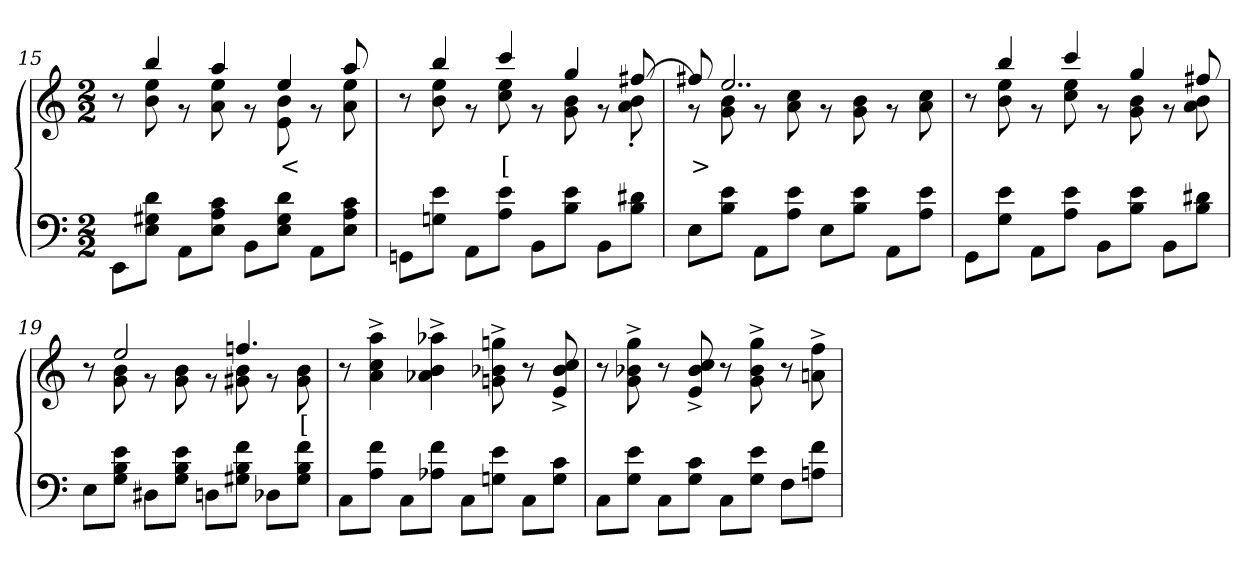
**kern	**kern	**text
*part2	*part1	*part1
*staff2	*staff1	*staff1
*clefF4	*clefG2	*
*k[]	*k[]	*
*M2/2	*M2/2	*
=15	=15	=15
*	*^	*
8EE\L	8ryy	8r	.
8E\ 8G#X\ 8d\J	4bb	8b 8ee	.
8AAL	.	8r	.
8E 8A 8cJ	4aa	8a 8ee	.
8BBL	.	8r	.
8E 8G# 8dJ	4ee	8e 8b	<
8AAL	.	8r	.
8E 8A 8cJ	8aa	8a 8ee	.
=16	=16	=16	=16
8GGnL	8ryy	8r	.
8Gn 8eJ	4bb	8b 8ee	.
8AAL	.	8r	.
8A 8eJ	4ccc	8cc 8ee	[
8BBL	.	8r	.
8B 8eJ	4gg	8g 8b	.
8BBL	.	8r	.
8B 8d#XJ	[8ff#X	8a'> 8b'>	.
=17	=17	=17	=17
8EL	8ff#X]	8r	>
8B 8eJ	2..ee	8g 8b	.
8AAL	.	8r	.
8A 8eJ	.	8a 8cc	.
8EL	.	8r	.
8B 8eJ	.	8g 8b	.
8AAL	.	8r	]
8A 8eJ	.	8a 8cc	.
=18	=18	=18	=18
8GGL	8ryy	8r	pp
8G 8eJ	4bb	8b 8ee	.
8AAL	.	8r	.
8A 8eJ	4ccc	8cc 8ee	.
8BBL	.	8r	.
8B 8eJ	4gg	8g 8b	.
8BBL	.	8r	.
8B 8d#XJ	8ff#X	8a 8b	.
=19	=19	=19	=19
8EL	8ryy	8r	<
8G 8B 8eJ	2ee	8g 8b	.
8D#XL	.	8r	.
8G 8B 8eJ	.	8g 8b	.
8DnL	.	8r	.
8G#X 8B 8fJ	4.ffn	8g#X 8b	.
8D-XL	.	8r	.
8G# 8B 8fJ	.	8g# 8b	[
*	*v	*v	*
=20	=20	=20
8CL	8r	f
8A 8fJ	4a^> 4cc^> 4aa^>	.
8CL	.	.
8A-X 8fJ	4a-X^> 4b^> 4aa-X^>	.
8CL	.	.
8Gn 8eJ	8gn^> 8b-X^> 8ggn^>	.
8CL	8r	.
8G 8cJ	8e^> 8b-^> 8cc^>	.
=21	=21	=21
8CL	8r	.
8G 8eJ	8g^> 8b-X^> 8gg^>	.
8CL	8r	.
8G 8cJ	8e^> 8b-^> 8cc^>	.
8CL	8r	.
8G 8eJ	8g^> 8b-^> 8gg^>	.
8FL	8r	.
8An 8fJ	8an^> 8ff^>	.
=	=	=
*-	*-	*-
